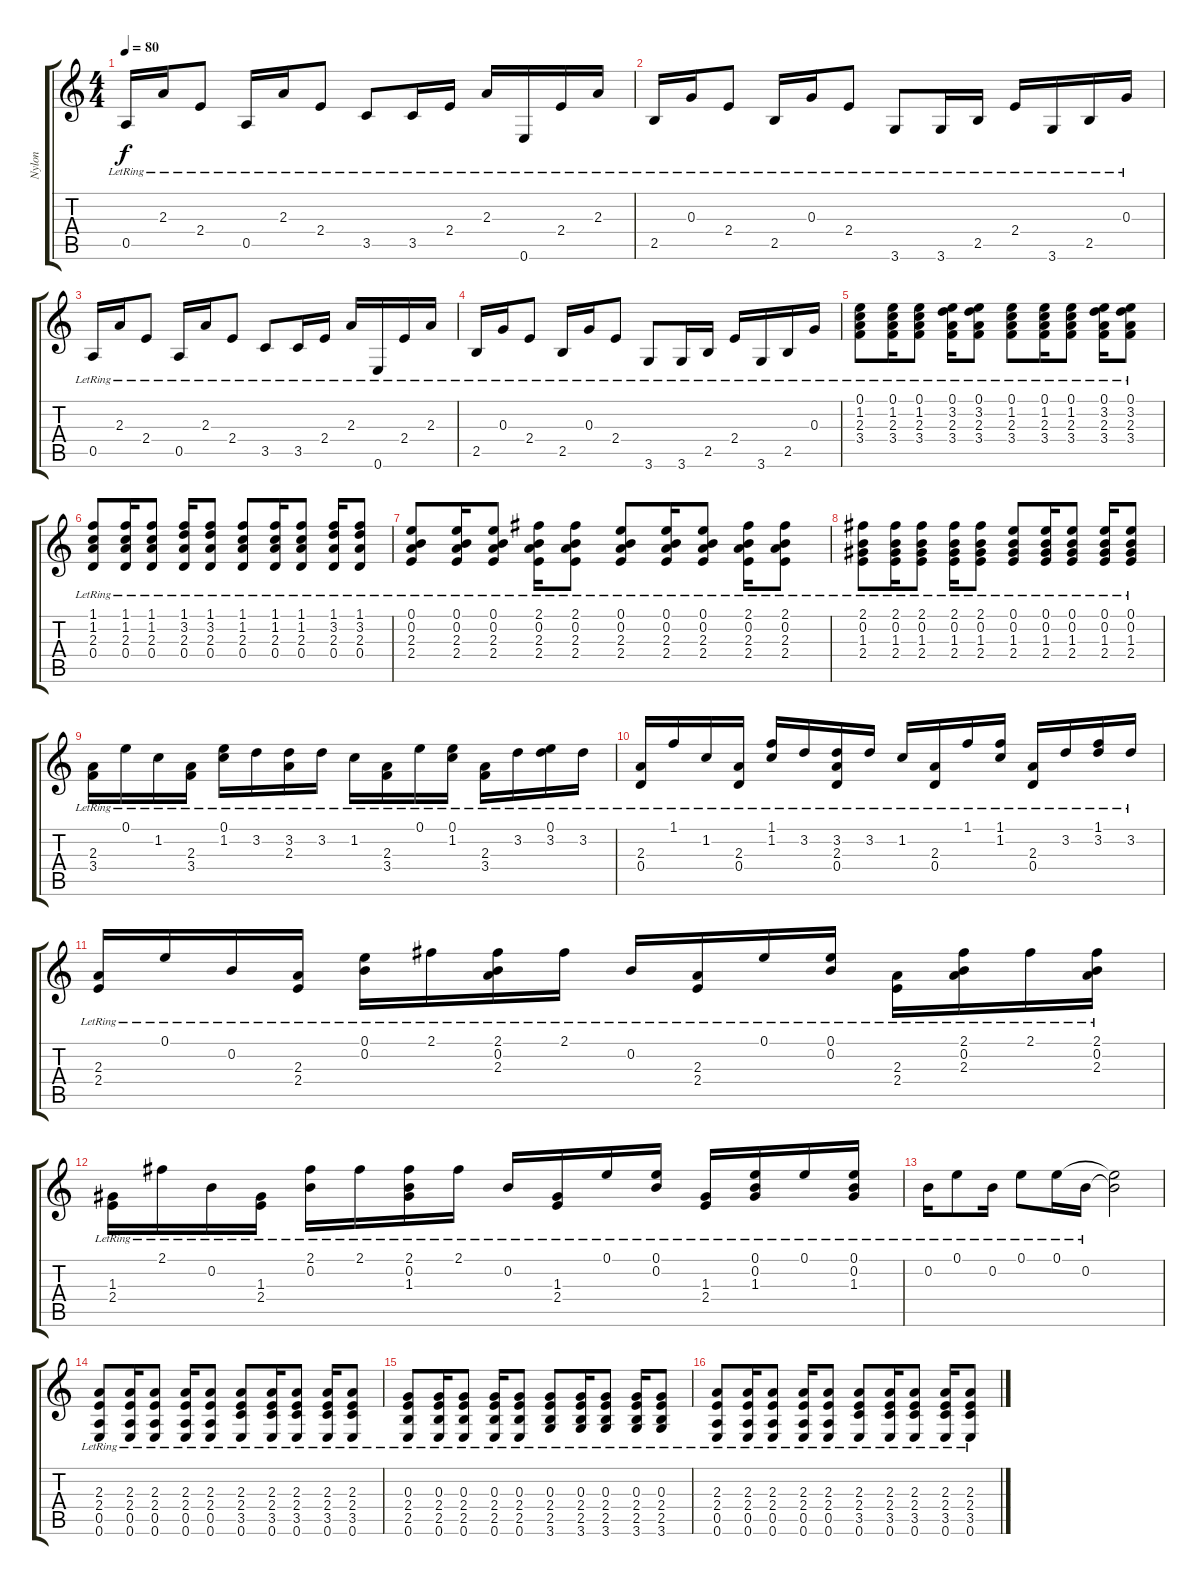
\track ("Nylon" "Nylon") {instrument acousticguitarnylon}
\staff {score tabs}
\tuning (E4 B3 G3 D3 A2 E2) {hide}
\ts (4 4)
\tempo 80
\clef g2
\ks c
0.5{lr}.16{dy f} 2.3{lr}.16 2.4{lr}.8 0.5{lr}.16 2.3{lr}.16 2.4{lr}.8 3.5{lr}.8 3.5{lr}.16 2.4{lr}.16 2.3{lr}.16 0.6{lr}.16 2.4{lr}.16 2.3{lr}.16 |
2.5{lr}.16 0.3{lr}.16 2.4{lr}.8 2.5{lr}.16 0.3{lr}.16 2.4{lr}.8 3.6{lr}.8 3.6{lr}.16 2.5{lr}.16 2.4{lr}.16 3.6{lr}.16 2.5{lr}.16 0.3{lr}.16 |
0.5{lr}.16 2.3{lr}.16 2.4{lr}.8 0.5{lr}.16 2.3{lr}.16 2.4{lr}.8 3.5{lr}.8 3.5{lr}.16 2.4{lr}.16 2.3{lr}.16 0.6{lr}.16 2.4{lr}.16 2.3{lr}.16 |
2.5{lr}.16 0.3{lr}.16 2.4{lr}.8 2.5{lr}.16 0.3{lr}.16 2.4{lr}.8 3.6{lr}.8 3.6{lr}.16 2.5{lr}.16 2.4{lr}.16 3.6{lr}.16 2.5{lr}.16 0.3{lr}.16 |
(0.1{lr} 1.2{lr} 2.3{lr} 3.4{lr}).8 (0.1{lr} 1.2{lr} 2.3{lr} 3.4{lr}).16 (0.1{lr} 1.2{lr} 2.3{lr} 3.4{lr}).8 (0.1{lr} 3.2{lr} 2.3{lr} 3.4{lr}).16 (0.1{lr} 3.2{lr} 2.3{lr} 3.4{lr}).8 (0.1{lr} 1.2{lr} 2.3{lr} 3.4{lr}).8 (0.1{lr} 1.2{lr} 2.3{lr} 3.4{lr}).16 (0.1{lr} 1.2{lr} 2.3{lr} 3.4{lr}).8 (0.1{lr} 3.2{lr} 2.3{lr} 3.4{lr}).16 (0.1{lr} 3.2{lr} 2.3{lr} 3.4{lr}).8 |
(1.1{lr} 1.2{lr} 2.3{lr} 0.4{lr}).8 (1.1{lr} 1.2{lr} 2.3{lr} 0.4{lr}).16 (1.1{lr} 1.2{lr} 2.3{lr} 0.4{lr}).8 (1.1{lr} 3.2{lr} 2.3{lr} 0.4{lr}).16 (1.1{lr} 3.2{lr} 2.3{lr} 0.4{lr}).8 (1.1{lr} 1.2{lr} 2.3{lr} 0.4{lr}).8 (1.1{lr} 1.2{lr} 2.3{lr} 0.4{lr}).16 (1.1{lr} 1.2{lr} 2.3{lr} 0.4{lr}).8 (1.1{lr} 3.2{lr} 2.3{lr} 0.4{lr}).16 (1.1{lr} 3.2{lr} 2.3{lr} 0.4{lr}).8 |
(0.1{lr} 0.2{lr} 2.3{lr} 2.4{lr}).8 (0.1{lr} 0.2{lr} 2.3{lr} 2.4{lr}).16 (0.1{lr} 0.2{lr} 2.3{lr} 2.4{lr}).8 (2.1{lr} 0.2{lr} 2.3{lr} 2.4{lr}).16 (2.1{lr} 0.2{lr} 2.3{lr} 2.4{lr}).8 (0.1{lr} 0.2{lr} 2.3{lr} 2.4{lr}).8 (0.1{lr} 0.2{lr} 2.3{lr} 2.4{lr}).16 (0.1{lr} 0.2{lr} 2.3{lr} 2.4{lr}).8 (2.1{lr} 0.2{lr} 2.3{lr} 2.4{lr}).16 (2.1{lr} 0.2{lr} 2.3{lr} 2.4{lr}).8 |
(2.1{lr} 0.2{lr} 1.3{lr} 2.4{lr}).8 (2.1{lr} 0.2{lr} 1.3{lr} 2.4{lr}).16 (2.1{lr} 0.2{lr} 1.3{lr} 2.4{lr}).8 (2.1{lr} 0.2{lr} 1.3{lr} 2.4{lr}).16 (2.1{lr} 0.2{lr} 1.3{lr} 2.4{lr}).8 (0.1{lr} 0.2{lr} 1.3{lr} 2.4{lr}).8 (0.1{lr} 0.2{lr} 1.3{lr} 2.4{lr}).16 (0.1{lr} 0.2{lr} 1.3{lr} 2.4{lr}).8 (0.1{lr} 0.2{lr} 1.3{lr} 2.4{lr}).16 (0.1{lr} 0.2{lr} 1.3{lr} 2.4{lr}).8 |
(2.3{lr} 3.4{lr}).16 0.1{lr}.16 1.2{lr}.16 (2.3{lr} 3.4{lr}).16 (0.1{lr} 1.2{lr}).16 3.2{lr}.16 (3.2{lr} 2.3{lr}).16 3.2{lr}.16 1.2{lr}.16 (2.3{lr} 3.4{lr}).16 0.1{lr}.16 (0.1{lr} 1.2{lr}).16 (2.3{lr} 3.4{lr}).16 3.2{lr}.16 (0.1{lr} 3.2{lr}).16 3.2{lr}.16 |
(2.3{lr} 0.4{lr}).16 1.1{lr}.16 1.2{lr}.16 (2.3{lr} 0.4{lr}).16 (1.1{lr} 1.2{lr}).16 3.2{lr}.16 (3.2{lr} 2.3{lr} 0.4{lr}).16 3.2{lr}.16 1.2{lr}.16 (2.3{lr} 0.4{lr}).16 1.1{lr}.16 (1.1{lr} 1.2{lr}).16 (2.3{lr} 0.4{lr}).16 3.2{lr}.16 (1.1{lr} 3.2{lr}).16 3.2{lr}.16 |
(2.3{lr} 2.4{lr}).16 0.1{lr}.16 0.2{lr}.16 (2.3{lr} 2.4{lr}).16 (0.1{lr} 0.2{lr}).16 2.1{lr}.16 (2.1{lr} 0.2{lr} 2.3{lr}).16 2.1{lr}.16 0.2{lr}.16 (2.3{lr} 2.4{lr}).16 0.1{lr}.16 (0.1{lr} 0.2{lr}).16 (2.3{lr} 2.4{lr}).16 (2.1{lr} 0.2{lr} 2.3{lr}).16 2.1{lr}.16 (2.1{lr} 0.2{lr} 2.3{lr}).16 |
(1.3{lr} 2.4{lr}).16 2.1{lr}.16 0.2{lr}.16 (1.3{lr} 2.4{lr}).16 (2.1{lr} 0.2{lr}).16 2.1{lr}.16 (2.1{lr} 0.2{lr} 1.3{lr}).16 2.1{lr}.16 0.2{lr}.16 (1.3{lr} 2.4{lr}).16 0.1{lr}.16 (0.1{lr} 0.2{lr}).16 (1.3{lr} 2.4{lr}).16 (0.1{lr} 0.2{lr} 1.3{lr}).16 0.1{lr}.16 (0.1{lr} 0.2{lr} 1.3{lr}).16 |
0.2{lr}.16 0.1{lr}.8 0.2{lr}.16 0.1{lr}.8 0.1{lr}.16 0.2{lr}.16 (0.1{t} 0.2{t}).2 |
(2.3{lr} 2.4{lr} 0.5{lr} 0.6{lr}).8 (2.3{lr} 2.4{lr} 0.5{lr} 0.6{lr}).16 (2.3{lr} 2.4{lr} 0.5{lr} 0.6{lr}).8 (2.3{lr} 2.4{lr} 0.5{lr} 0.6{lr}).16 (2.3{lr} 2.4{lr} 0.5{lr} 0.6{lr}).8 (2.3{lr} 2.4{lr} 3.5{lr} 0.6{lr}).8 (2.3{lr} 2.4{lr} 3.5{lr} 0.6{lr}).16 (2.3{lr} 2.4{lr} 3.5{lr} 0.6{lr}).8 (2.3{lr} 2.4{lr} 3.5{lr} 0.6{lr}).16 (2.3{lr} 2.4{lr} 3.5{lr} 0.6{lr}).8 |
(0.3{lr} 2.4{lr} 2.5{lr} 0.6{lr}).8 (0.3{lr} 2.4{lr} 2.5{lr} 0.6{lr}).16 (0.3{lr} 2.4{lr} 2.5{lr} 0.6{lr}).8 (0.3{lr} 2.4{lr} 2.5{lr} 0.6{lr}).16 (0.3{lr} 2.4{lr} 2.5{lr} 0.6{lr}).8 (0.3{lr} 2.4{lr} 2.5{lr} 3.6{lr}).8 (0.3{lr} 2.4{lr} 2.5{lr} 3.6{lr}).16 (0.3{lr} 2.4{lr} 2.5{lr} 3.6{lr}).8 (0.3{lr} 2.4{lr} 2.5{lr} 3.6{lr}).16 (0.3{lr} 2.4{lr} 2.5{lr} 3.6{lr}).8 |
(2.3{lr} 2.4{lr} 0.5{lr} 0.6{lr}).8 (2.3{lr} 2.4{lr} 0.5{lr} 0.6{lr}).16 (2.3{lr} 2.4{lr} 0.5{lr} 0.6{lr}).8 (2.3{lr} 2.4{lr} 0.5{lr} 0.6{lr}).16 (2.3{lr} 2.4{lr} 0.5{lr} 0.6{lr}).8 (2.3{lr} 2.4{lr} 3.5{lr} 0.6{lr}).8 (2.3{lr} 2.4{lr} 3.5{lr} 0.6{lr}).16 (2.3{lr} 2.4{lr} 3.5{lr} 0.6{lr}).8 (2.3{lr} 2.4{lr} 3.5{lr} 0.6{lr}).16 (2.3{lr} 2.4{lr} 3.5{lr} 0.6{lr}).8
